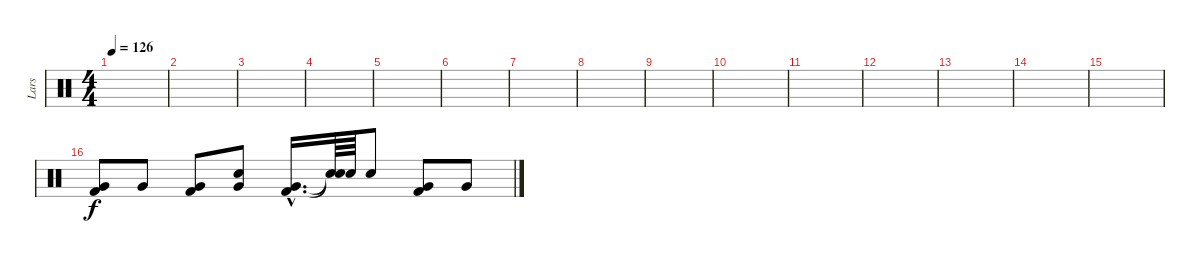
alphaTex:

\track ("Lars" "Lars") {instrument percussion}
\staff {score}
\articulation defaults
\ts (4 4)
\tempo 126
\clef neutral
\ks c
|
|
|
|
|
|
|
|
|
|
|
|
|
|
|
("Very Low Tom (hit)" "Kick (hit) 2").8 "Very Low Tom (hit)".8 ("Very Low Tom (hit)" "Kick (hit) 2").8 ("Electric Snare (hit)" "Very Low Tom (hit)").8 ("Very Low Tom (hit)"{hac} "Kick (hit) 2"{hac}).16{d} ("Snare (hit)"{t} "Snare (hit)"{t}).64 "Electric Snare (hit)".64 "Electric Snare (hit)".8 ("Very Low Tom (hit)" "Kick (hit) 2").8 "Very Low Tom (hit)".8
